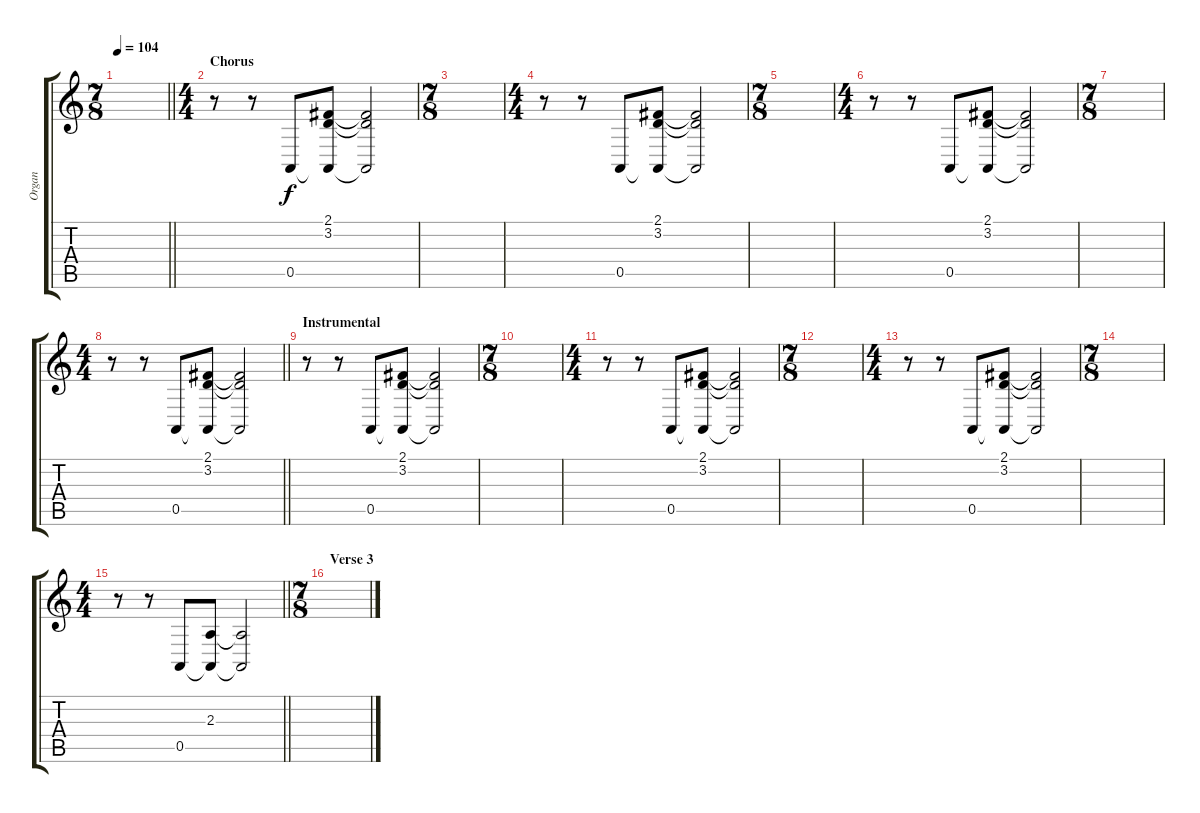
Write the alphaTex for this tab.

\track ("Organ" "Organ") {instrument drawbarorgan}
\staff {score tabs}
\tuning (E4 B3 G3 D3 A2 E2) {hide}
\ts (7 8)
\tempo 104
\clef g2
\barLineRight lightlight
\ks c
|
\ts (4 4)
\section ("" "Chorus")
r.8 r.8 0.5.8 (2.1 3.2 0.5{t}).8 (2.1{t} 3.2{t} 0.5{t}).2 |
\ts (7 8)
|
\ts (4 4)
r.8 r.8 0.5.8 (2.1 3.2 0.5{t}).8 (2.1{t} 3.2{t} 0.5{t}).2 |
\ts (7 8)
|
\ts (4 4)
r.8 r.8 0.5.8 (2.1 3.2 0.5{t}).8 (2.1{t} 3.2{t} 0.5{t}).2 |
\ts (7 8)
|
\ts (4 4)
\barLineRight lightlight
r.8 r.8 0.5.8 (2.1 3.2 0.5{t}).8 (2.1{t} 3.2{t} 0.5{t}).2 |
\section ("" "Instrumental")
r.8 r.8 0.5.8 (2.1 3.2 0.5{t}).8 (2.1{t} 3.2{t} 0.5{t}).2 |
\ts (7 8)
|
\ts (4 4)
r.8 r.8 0.5.8 (2.1 3.2 0.5{t}).8 (2.1{t} 3.2{t} 0.5{t}).2 |
\ts (7 8)
|
\ts (4 4)
r.8 r.8 0.5.8 (2.1 3.2 0.5{t}).8 (2.1{t} 3.2{t} 0.5{t}).2 |
\ts (7 8)
|
\ts (4 4)
\barLineRight lightlight
r.8 r.8 0.5.8 (2.3 0.5{t}).8 (2.3{t} 0.5{t}).2 |
\ts (7 8)
\section ("" "Verse 3")
